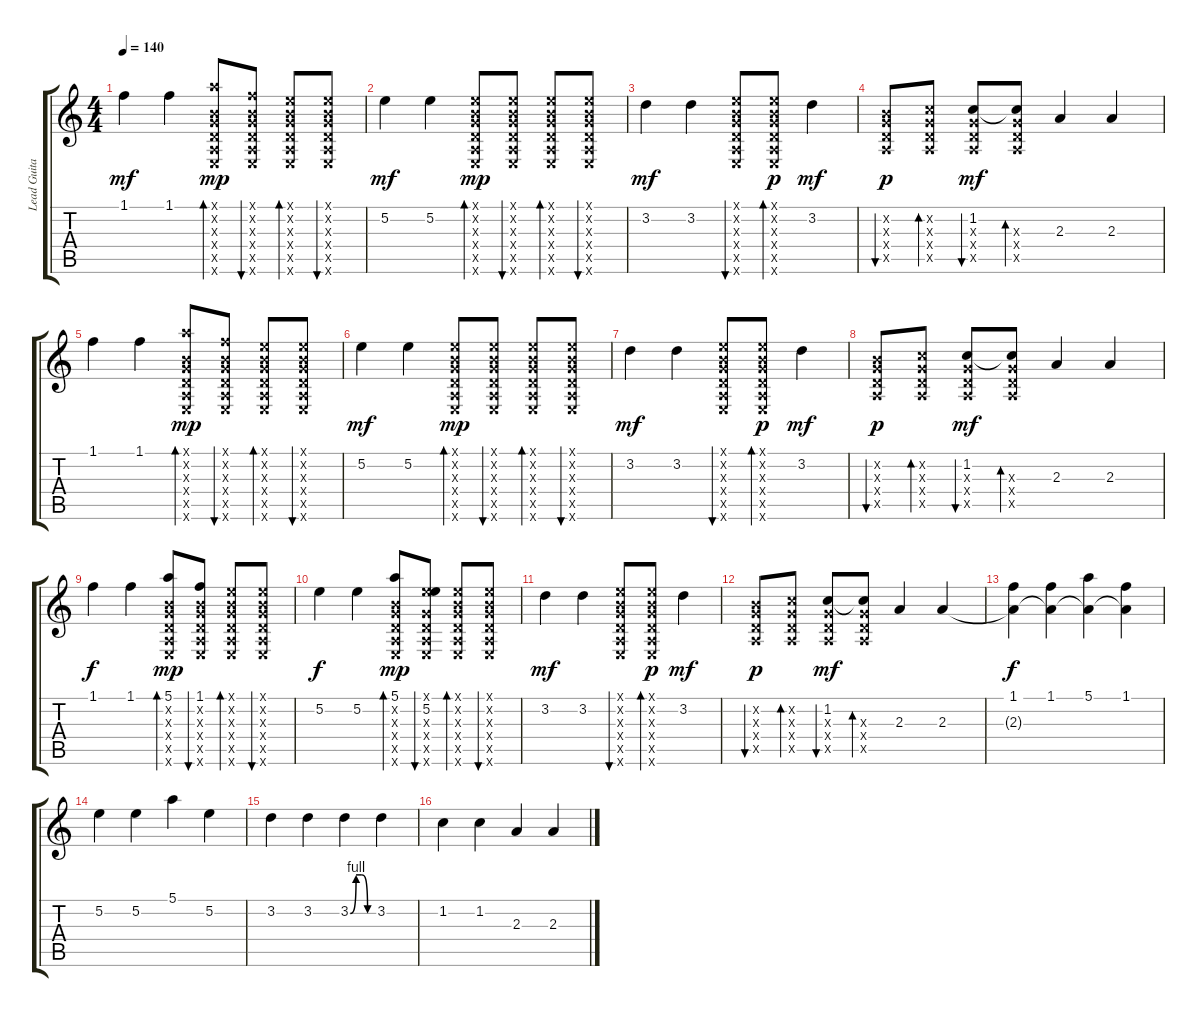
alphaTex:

\track ("Lead Guitar (non acoustic)" "Lead Guita") {instrument acousticguitarnylon}
\staff {score tabs}
\tuning (E4 B3 G3 D3 A2 E2) {hide}
\ts (4 4)
\tempo 140
\clef g2
\ks c
1.1.4{dy mf} 1.1.4 (5.1{x} 0.2{x} 0.3{x} 0.4{x} 0.5{x} 0.6{x}).8{bd 30 dy mp} (1.1{x} 0.2{x} 0.3{x} 0.4{x} 0.5{x} 0.6{x}).8{bu 30} (0.1{x} 0.2{x} 0.3{x} 0.4{x} 0.5{x} 0.6{x}).8{bd 30} (0.1{x} 0.2{x} 0.3{x} 0.4{x} 0.5{x} 0.6{x}).8{bu 30} |
5.2.4{dy mf} 5.2.4 (0.1{x} 0.2{x} 0.3{x} 0.4{x} 0.5{x} 0.6{x}).8{bd 30 dy mp} (0.1{x} 0.2{x} 0.3{x} 0.4{x} 0.5{x} 0.6{x}).8{bu 30} (0.1{x} 0.2{x} 0.3{x} 0.4{x} 0.5{x} 0.6{x}).8{bd 30} (0.1{x} 0.2{x} 0.3{x} 0.4{x} 0.5{x} 0.6{x}).8{bu 30} |
3.2.4{dy mf} 3.2.4 (0.1{x} 0.2{x} 0.3{x} 0.4{x} 0.5{x} 0.6{x}).8{bu 60} (0.1{x} 0.2{x} 0.3{x} 0.4{x} 0.5{x} 0.6{x}).8{bd 30 dy p} 3.2.4{dy mf} |
(0.2{x} 0.3{x} 0.4{x} 0.5{x}).8{bu 60 dy p} (1.2{x} 0.3{x} 0.4{x} 0.5{x}).8{bd 30} (1.2 0.3{x} 0.4{x} 0.5{x}).8{bu 30 dy mf} (1.2{t} 0.3{x} 0.4{x} 0.5{x}).8{bd 60} 2.3.4 2.3.4 |
1.1.4 1.1.4 (5.1{x} 0.2{x} 0.3{x} 0.4{x} 0.5{x} 0.6{x}).8{bd 30 dy mp} (1.1{x} 0.2{x} 0.3{x} 0.4{x} 0.5{x} 0.6{x}).8{bu 30} (0.1{x} 0.2{x} 0.3{x} 0.4{x} 0.5{x} 0.6{x}).8{bd 30} (0.1{x} 0.2{x} 0.3{x} 0.4{x} 0.5{x} 0.6{x}).8{bu 30} |
5.2.4{dy mf} 5.2.4 (0.1{x} 0.2{x} 0.3{x} 0.4{x} 0.5{x} 0.6{x}).8{bd 30 dy mp} (0.1{x} 0.2{x} 0.3{x} 0.4{x} 0.5{x} 0.6{x}).8{bu 30} (0.1{x} 0.2{x} 0.3{x} 0.4{x} 0.5{x} 0.6{x}).8{bd 30} (0.1{x} 0.2{x} 0.3{x} 0.4{x} 0.5{x} 0.6{x}).8{bu 30} |
3.2.4{dy mf} 3.2.4 (0.1{x} 0.2{x} 0.3{x} 0.4{x} 0.5{x} 0.6{x}).8{bu 60} (0.1{x} 0.2{x} 0.3{x} 0.4{x} 0.5{x} 0.6{x}).8{bd 30 dy p} 3.2.4{dy mf} |
(0.2{x} 0.3{x} 0.4{x} 0.5{x}).8{bu 60 dy p} (1.2{x} 0.3{x} 0.4{x} 0.5{x}).8{bd 30} (1.2 0.3{x} 0.4{x} 0.5{x}).8{bu 30 dy mf} (1.2{t} 0.3{x} 0.4{x} 0.5{x}).8{bd 60} 2.3.4 2.3.4 |
1.1.4{dy f} 1.1.4 (5.1 0.2{x} 0.3{x} 0.4{x} 0.5{x} 0.6{x}).8{bd 30 dy mp} (1.1 0.2{x} 0.3{x} 0.4{x} 0.5{x} 0.6{x}).8{bu 30} (0.1{x} 0.2{x} 0.3{x} 0.4{x} 0.5{x} 0.6{x}).8{bd 30} (0.1{x} 0.2{x} 0.3{x} 0.4{x} 0.5{x} 0.6{x}).8{bu 30} |
5.2.4{dy f} 5.2.4 (5.1 0.2{x} 0.3{x} 0.4{x} 0.5{x} 0.6{x}).8{bd 30 dy mp} (0.1{x} 5.2 0.3{x} 0.4{x} 0.5{x} 0.6{x}).8{bu 30} (0.1{x} 0.2{x} 0.3{x} 0.4{x} 0.5{x} 0.6{x}).8{bd 30} (0.1{x} 0.2{x} 0.3{x} 0.4{x} 0.5{x} 0.6{x}).8{bu 30} |
3.2.4{dy mf} 3.2.4 (0.1{x} 0.2{x} 0.3{x} 0.4{x} 0.5{x} 0.6{x}).8{bu 60} (0.1{x} 0.2{x} 0.3{x} 0.4{x} 0.5{x} 0.6{x}).8{bd 30 dy p} 3.2.4{dy mf} |
(0.2{x} 0.3{x} 0.4{x} 0.5{x}).8{bu 60 dy p} (1.2{x} 0.3{x} 0.4{x} 0.5{x}).8{bd 30} (1.2 0.3{x} 0.4{x} 0.5{x}).8{bu 30 dy mf} (1.2{t} 0.3{x} 0.4{x} 0.5{x}).8{bd 60} 2.3.4 2.3.4 |
(1.1 2.3{t}).4{dy f instrument acousticguitarnylon} (1.1 2.3{t}).4 (5.1 2.3{t}).4 (1.1 2.3{t}).4 |
5.2.4 5.2.4 5.1.4 5.2.4 |
3.2.4 3.2.4 3.2{be (custom 0 0 15 4 30 4 45 0 60 0)}.4 3.2.4 |
1.2.4 1.2.4 2.3.4 2.3.4
